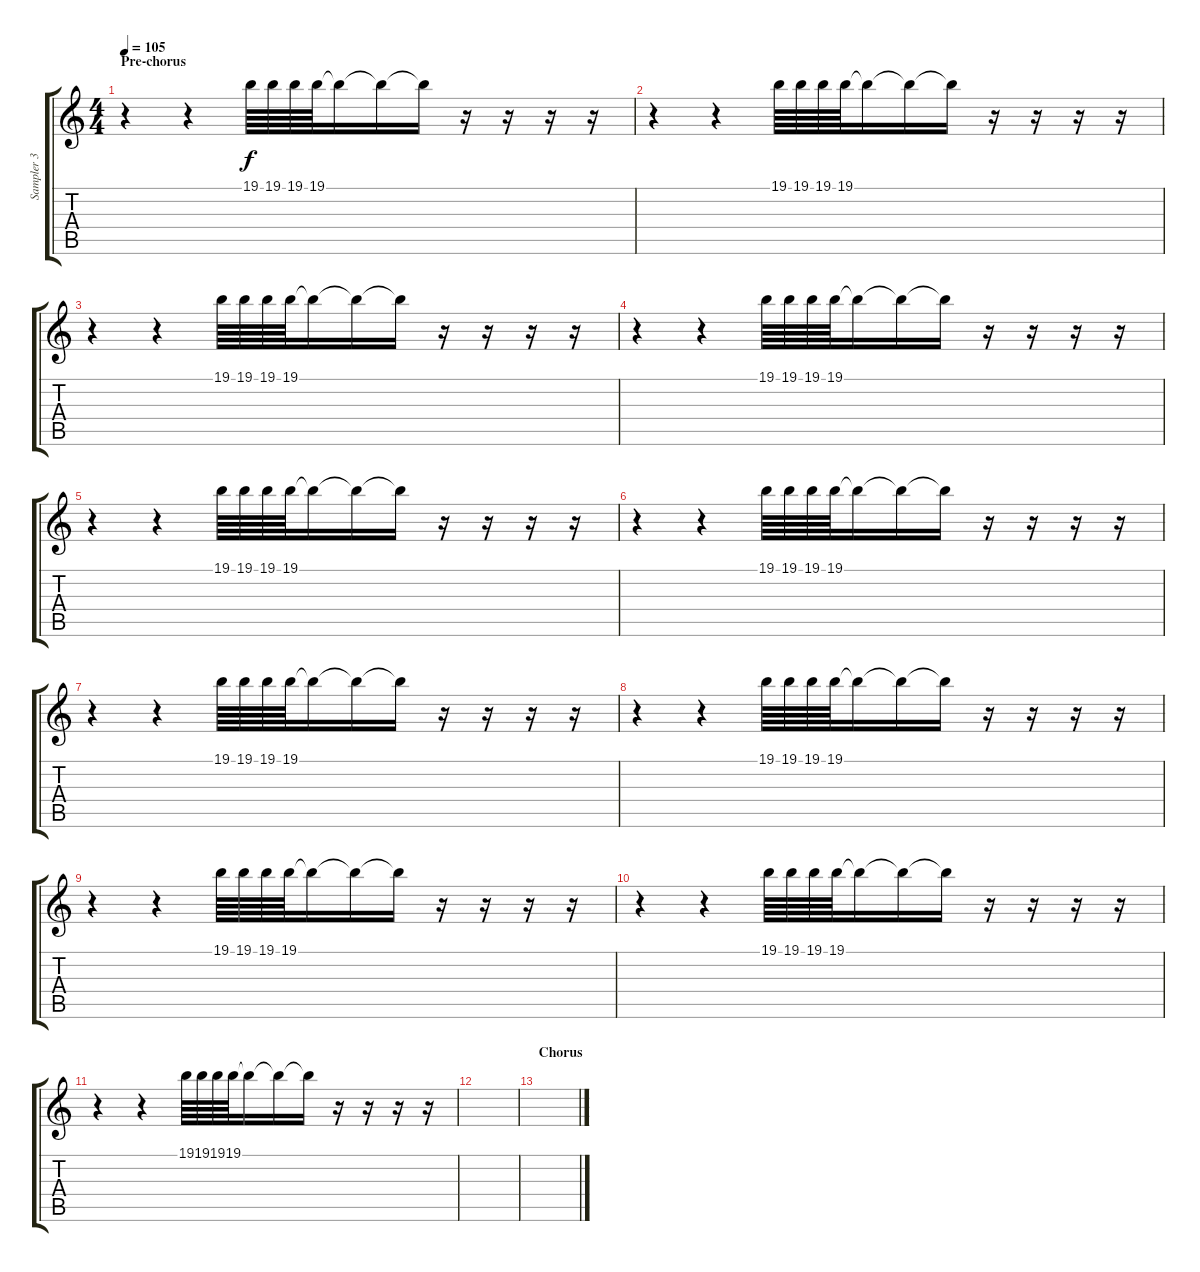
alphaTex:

\track ("Sampler 3" "Sampler 3") {instrument pad3polysynth}
\staff {score tabs}
\tuning (E4 B3 G3 D3 A2 E2) {hide}
\ts (4 4)
\section ("" "Pre-chorus")
\tempo 105
\clef g2
\ks c
r.4{dy f} r.4 19.1.64 19.1.64 19.1.64 19.1.64 19.1{t}.16 19.1{t}.16 19.1{t}.16 r.16 r.16 r.16 r.16 |
r.4 r.4 19.1.64 19.1.64 19.1.64 19.1.64 19.1{t}.16 19.1{t}.16 19.1{t}.16 r.16 r.16 r.16 r.16 |
r.4 r.4 19.1.64 19.1.64 19.1.64 19.1.64 19.1{t}.16 19.1{t}.16 19.1{t}.16 r.16 r.16 r.16 r.16 |
r.4 r.4 19.1.64 19.1.64 19.1.64 19.1.64 19.1{t}.16 19.1{t}.16 19.1{t}.16 r.16 r.16 r.16 r.16 |
r.4 r.4 19.1.64 19.1.64 19.1.64 19.1.64 19.1{t}.16 19.1{t}.16 19.1{t}.16 r.16 r.16 r.16 r.16 |
r.4 r.4 19.1.64 19.1.64 19.1.64 19.1.64 19.1{t}.16 19.1{t}.16 19.1{t}.16 r.16 r.16 r.16 r.16 |
r.4 r.4 19.1.64 19.1.64 19.1.64 19.1.64 19.1{t}.16 19.1{t}.16 19.1{t}.16 r.16 r.16 r.16 r.16 |
r.4 r.4 19.1.64 19.1.64 19.1.64 19.1.64 19.1{t}.16 19.1{t}.16 19.1{t}.16 r.16 r.16 r.16 r.16 |
r.4 r.4 19.1.64 19.1.64 19.1.64 19.1.64 19.1{t}.16 19.1{t}.16 19.1{t}.16 r.16 r.16 r.16 r.16 |
r.4 r.4 19.1.64 19.1.64 19.1.64 19.1.64 19.1{t}.16 19.1{t}.16 19.1{t}.16 r.16 r.16 r.16 r.16 |
r.4 r.4 19.1.64 19.1.64 19.1.64 19.1.64 19.1{t}.16 19.1{t}.16 19.1{t}.16 r.16 r.16 r.16 r.16 |
|
\section ("" "Chorus")
